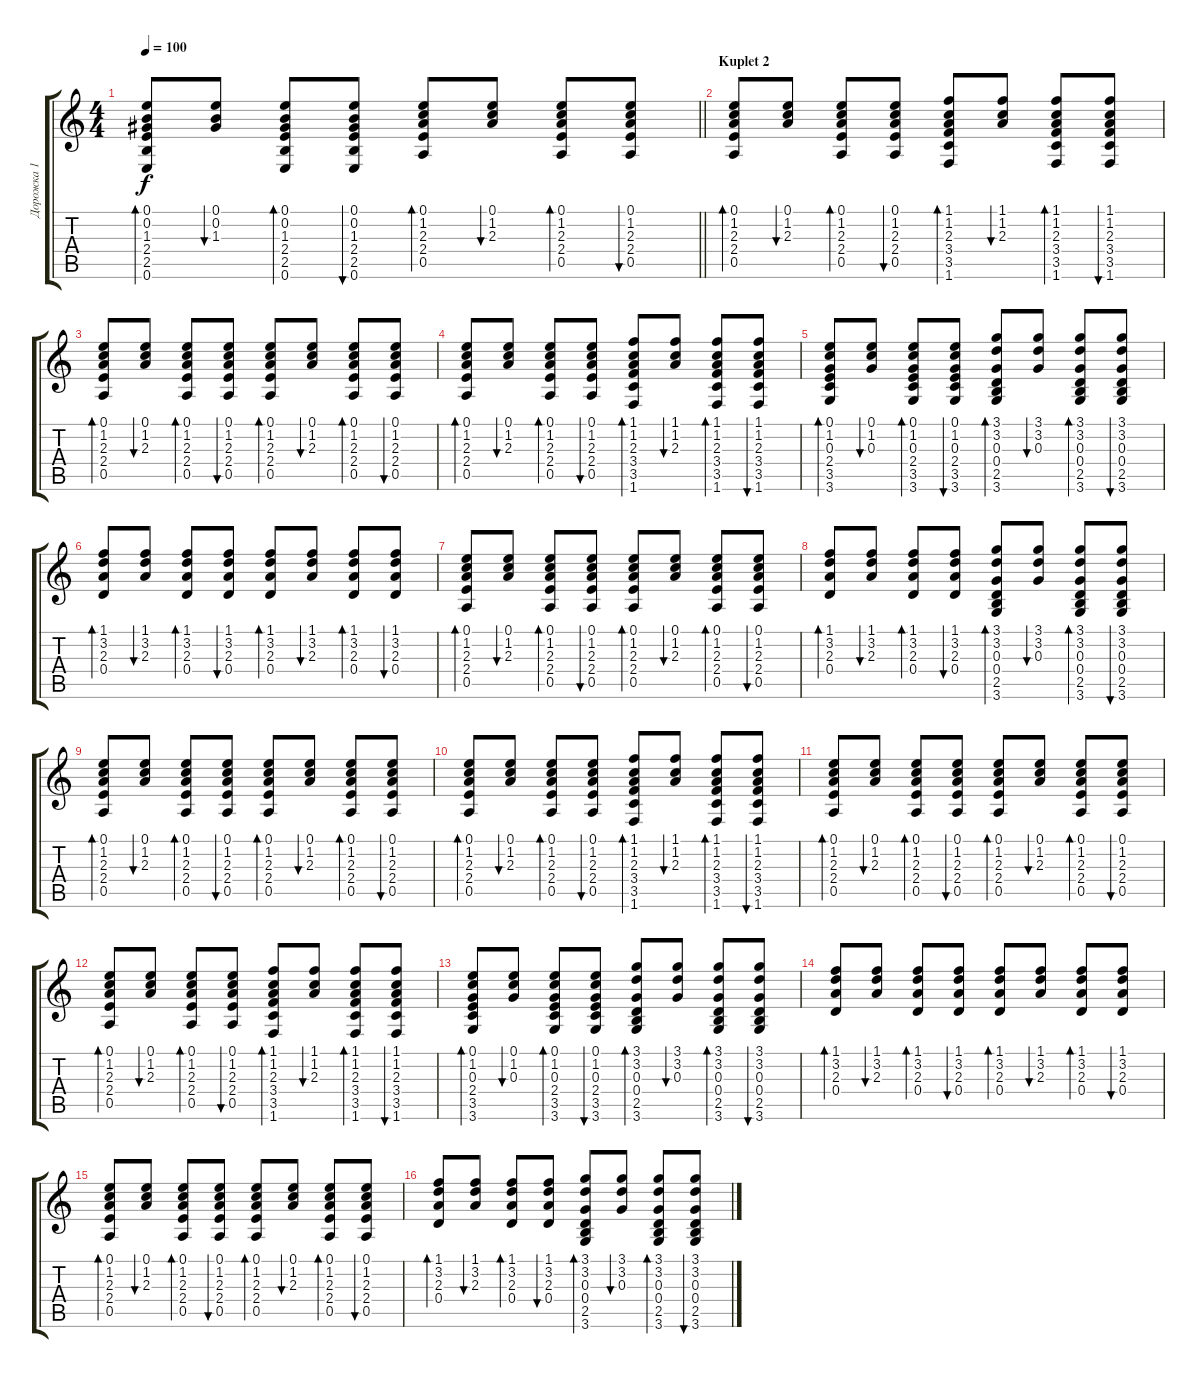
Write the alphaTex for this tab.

\track ("Дорожка 1" "Дорожка 1") {instrument acousticguitarsteel}
\staff {score tabs}
\tuning (E4 B3 G3 D3 A2 E2) {hide}
\ts (4 4)
\tempo 100
\clef g2
\barLineRight lightlight
\ks c
(0.1 0.2 1.3 2.4 2.5 0.6).8{bd 60 dy f} (0.1 0.2 1.3).8{bu 60} (0.1 0.2 1.3 2.4 2.5 0.6).8{bd 60} (0.1 0.2 1.3 2.4 2.5 0.6).8{bu 60} (0.1 1.2 2.3 2.4 0.5).8{bd 60} (0.1 1.2 2.3).8{bu 60} (0.1 1.2 2.3 2.4 0.5).8{bd 60} (0.1 1.2 2.3 2.4 0.5).8{bu 60} |
\section ("" "Kuplet 2")
(0.1 1.2 2.3 2.4 0.5).8{bd 60} (0.1 1.2 2.3).8{bu 60} (0.1 1.2 2.3 2.4 0.5).8{bd 60} (0.1 1.2 2.3 2.4 0.5).8{bu 60} (1.1 1.2 2.3 3.4 3.5 1.6).8{bd 60} (1.1 1.2 2.3).8{bu 60} (1.1 1.2 2.3 3.4 3.5 1.6).8{bd 60} (1.1 1.2 2.3 3.4 3.5 1.6).8{bu 60} |
(0.1 1.2 2.3 2.4 0.5).8{bd 60} (0.1 1.2 2.3).8{bu 60} (0.1 1.2 2.3 2.4 0.5).8{bd 60} (0.1 1.2 2.3 2.4 0.5).8{bu 60} (0.1 1.2 2.3 2.4 0.5).8{bd 60} (0.1 1.2 2.3).8{bu 60} (0.1 1.2 2.3 2.4 0.5).8{bd 60} (0.1 1.2 2.3 2.4 0.5).8{bu 60} |
(0.1 1.2 2.3 2.4 0.5).8{bd 60} (0.1 1.2 2.3).8{bu 60} (0.1 1.2 2.3 2.4 0.5).8{bd 60} (0.1 1.2 2.3 2.4 0.5).8{bu 60} (1.1 1.2 2.3 3.4 3.5 1.6).8{bd 60} (1.1 1.2 2.3).8{bu 60} (1.1 1.2 2.3 3.4 3.5 1.6).8{bd 60} (1.1 1.2 2.3 3.4 3.5 1.6).8{bu 60} |
(0.1 1.2 0.3 2.4 3.5 3.6).8{bd 60} (0.1 1.2 0.3).8{bu 60} (0.1 1.2 0.3 2.4 3.5 3.6).8{bd 60} (0.1 1.2 0.3 2.4 3.5 3.6).8{bu 60} (3.1 3.2 0.3 0.4 2.5 3.6).8{bd 60} (3.1 3.2 0.3).8{bu 60} (3.1 3.2 0.3 0.4 2.5 3.6).8{bd 60} (3.1 3.2 0.3 0.4 2.5 3.6).8{bu 60} |
(1.1 3.2 2.3 0.4).8{bd 60} (1.1 3.2 2.3).8{bu 60} (1.1 3.2 2.3 0.4).8{bd 60} (1.1 3.2 2.3 0.4).8{bu 60} (1.1 3.2 2.3 0.4).8{bd 60} (1.1 3.2 2.3).8{bu 60} (1.1 3.2 2.3 0.4).8{bd 60} (1.1 3.2 2.3 0.4).8{bu 60} |
(0.1 1.2 2.3 2.4 0.5).8{bd 60} (0.1 1.2 2.3).8{bu 60} (0.1 1.2 2.3 2.4 0.5).8{bd 60} (0.1 1.2 2.3 2.4 0.5).8{bu 60} (0.1 1.2 2.3 2.4 0.5).8{bd 60} (0.1 1.2 2.3).8{bu 60} (0.1 1.2 2.3 2.4 0.5).8{bd 60} (0.1 1.2 2.3 2.4 0.5).8{bu 60} |
(1.1 3.2 2.3 0.4).8{bd 60} (1.1 3.2 2.3).8{bu 60} (1.1 3.2 2.3 0.4).8{bd 60} (1.1 3.2 2.3 0.4).8{bu 60} (3.1 3.2 0.3 0.4 2.5 3.6).8{bd 60} (3.1 3.2 0.3).8{bu 60} (3.1 3.2 0.3 0.4 2.5 3.6).8{bd 60} (3.1 3.2 0.3 0.4 2.5 3.6).8{bu 60} |
(0.1 1.2 2.3 2.4 0.5).8{bd 60} (0.1 1.2 2.3).8{bu 60} (0.1 1.2 2.3 2.4 0.5).8{bd 60} (0.1 1.2 2.3 2.4 0.5).8{bu 60} (0.1 1.2 2.3 2.4 0.5).8{bd 60} (0.1 1.2 2.3).8{bu 60} (0.1 1.2 2.3 2.4 0.5).8{bd 60} (0.1 1.2 2.3 2.4 0.5).8{bu 60} |
\section ("" "")
(0.1 1.2 2.3 2.4 0.5).8{bd 60} (0.1 1.2 2.3).8{bu 60} (0.1 1.2 2.3 2.4 0.5).8{bd 60} (0.1 1.2 2.3 2.4 0.5).8{bu 60} (1.1 1.2 2.3 3.4 3.5 1.6).8{bd 60} (1.1 1.2 2.3).8{bu 60} (1.1 1.2 2.3 3.4 3.5 1.6).8{bd 60} (1.1 1.2 2.3 3.4 3.5 1.6).8{bu 60} |
(0.1 1.2 2.3 2.4 0.5).8{bd 60} (0.1 1.2 2.3).8{bu 60} (0.1 1.2 2.3 2.4 0.5).8{bd 60} (0.1 1.2 2.3 2.4 0.5).8{bu 60} (0.1 1.2 2.3 2.4 0.5).8{bd 60} (0.1 1.2 2.3).8{bu 60} (0.1 1.2 2.3 2.4 0.5).8{bd 60} (0.1 1.2 2.3 2.4 0.5).8{bu 60} |
(0.1 1.2 2.3 2.4 0.5).8{bd 60} (0.1 1.2 2.3).8{bu 60} (0.1 1.2 2.3 2.4 0.5).8{bd 60} (0.1 1.2 2.3 2.4 0.5).8{bu 60} (1.1 1.2 2.3 3.4 3.5 1.6).8{bd 60} (1.1 1.2 2.3).8{bu 60} (1.1 1.2 2.3 3.4 3.5 1.6).8{bd 60} (1.1 1.2 2.3 3.4 3.5 1.6).8{bu 60} |
(0.1 1.2 0.3 2.4 3.5 3.6).8{bd 60} (0.1 1.2 0.3).8{bu 60} (0.1 1.2 0.3 2.4 3.5 3.6).8{bd 60} (0.1 1.2 0.3 2.4 3.5 3.6).8{bu 60} (3.1 3.2 0.3 0.4 2.5 3.6).8{bd 60} (3.1 3.2 0.3).8{bu 60} (3.1 3.2 0.3 0.4 2.5 3.6).8{bd 60} (3.1 3.2 0.3 0.4 2.5 3.6).8{bu 60} |
(1.1 3.2 2.3 0.4).8{bd 60} (1.1 3.2 2.3).8{bu 60} (1.1 3.2 2.3 0.4).8{bd 60} (1.1 3.2 2.3 0.4).8{bu 60} (1.1 3.2 2.3 0.4).8{bd 60} (1.1 3.2 2.3).8{bu 60} (1.1 3.2 2.3 0.4).8{bd 60} (1.1 3.2 2.3 0.4).8{bu 60} |
(0.1 1.2 2.3 2.4 0.5).8{bd 60} (0.1 1.2 2.3).8{bu 60} (0.1 1.2 2.3 2.4 0.5).8{bd 60} (0.1 1.2 2.3 2.4 0.5).8{bu 60} (0.1 1.2 2.3 2.4 0.5).8{bd 60} (0.1 1.2 2.3).8{bu 60} (0.1 1.2 2.3 2.4 0.5).8{bd 60} (0.1 1.2 2.3 2.4 0.5).8{bu 60} |
(1.1 3.2 2.3 0.4).8{bd 60} (1.1 3.2 2.3).8{bu 60} (1.1 3.2 2.3 0.4).8{bd 60} (1.1 3.2 2.3 0.4).8{bu 60} (3.1 3.2 0.3 0.4 2.5 3.6).8{bd 60} (3.1 3.2 0.3).8{bu 60} (3.1 3.2 0.3 0.4 2.5 3.6).8{bd 60} (3.1 3.2 0.3 0.4 2.5 3.6).8{bu 60}
